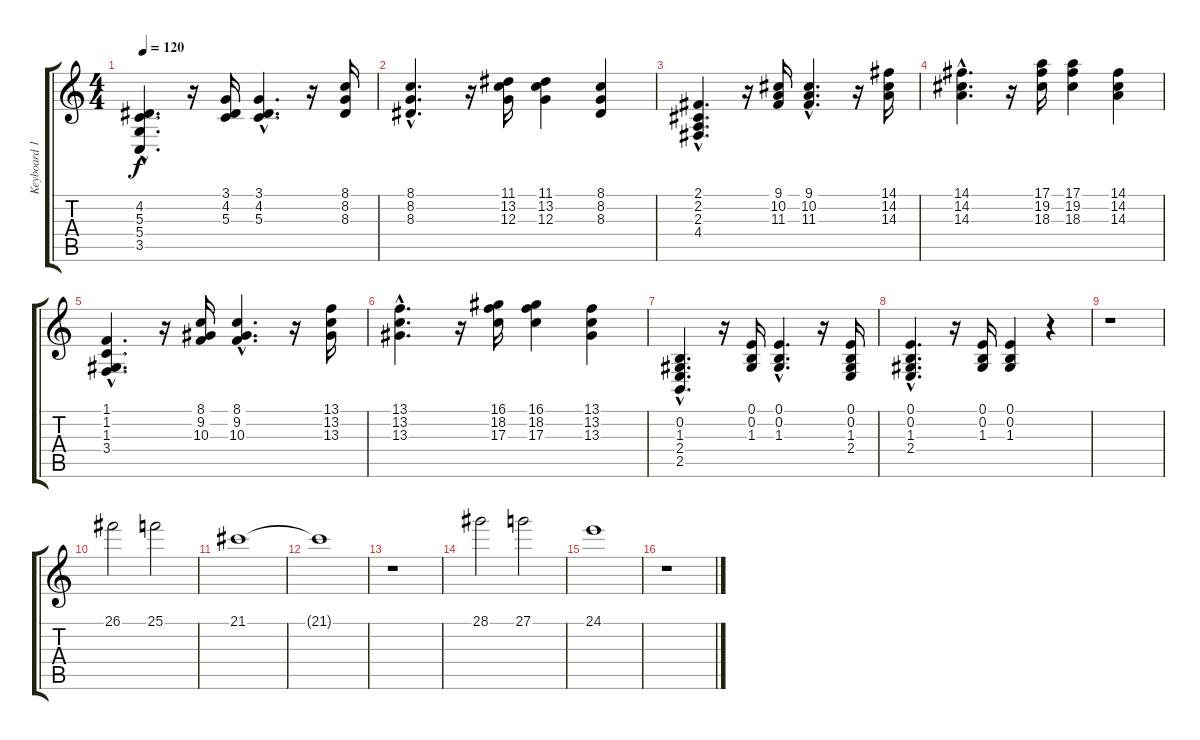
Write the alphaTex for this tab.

\track ("Keyboard 1" "Keyboard 1") {instrument stringensemble1}
\staff {score tabs}
\tuning (E4 B3 G3 D3 A2 E2) {hide}
\ts (4 4)
\tempo 120
\clef g2
\ks c
(4.2{hac} 5.3{hac} 5.4{hac} 3.5{hac}).4{d dy f instrument acousticgrandpiano} r.16 (3.1 4.2 5.3).16 (3.1{hac} 4.2{hac} 5.3{hac}).4{d} r.16 (8.1 8.2 8.3).16 |
(8.1{hac} 8.2{hac} 8.3{hac}).4{d} r.16 (11.1 13.2 12.3).16 (11.1 13.2 12.3).4 (8.1 8.2 8.3).4 |
(2.1{hac} 2.2{hac} 2.3{hac} 4.4{hac}).4{d} r.16 (9.1 10.2 11.3).16 (9.1{hac} 10.2{hac} 11.3{hac}).4{d} r.16 (14.1 14.2 14.3).16 |
(14.1{hac} 14.2{hac} 14.3{hac}).4{d} r.16 (17.1 19.2 18.3).16 (17.1 19.2 18.3).4 (14.1 14.2 14.3).4 |
(1.1{hac} 1.2{hac} 1.3{hac} 3.4{hac}).4{d} r.16 (8.1 9.2 10.3).16 (8.1{hac} 9.2{hac} 10.3{hac}).4{d} r.16 (13.1 13.2 13.3).16 |
(13.1{hac} 13.2{hac} 13.3{hac}).4{d} r.16 (16.1 18.2 17.3).16 (16.1 18.2 17.3).4 (13.1 13.2 13.3).4 |
(0.2{hac} 1.3{hac} 2.4{hac} 2.5{hac}).4{d} r.16 (0.1 0.2 1.3).16 (0.1{hac} 0.2{hac} 1.3{hac}).4{d} r.16 (0.1 0.2 1.3 2.4).16 |
(0.1{hac} 0.2{hac} 1.3{hac} 2.4{hac}).4{d} r.16 (0.1 0.2 1.3).16 (0.1 0.2 1.3).4 r.4 |
r.1 |
26.1.2{instrument stringensemble1} 25.1.2 |
21.1.1 |
21.1{t}.1 |
r.1 |
28.1.2 27.1.2 |
24.1.1 |
r.1
